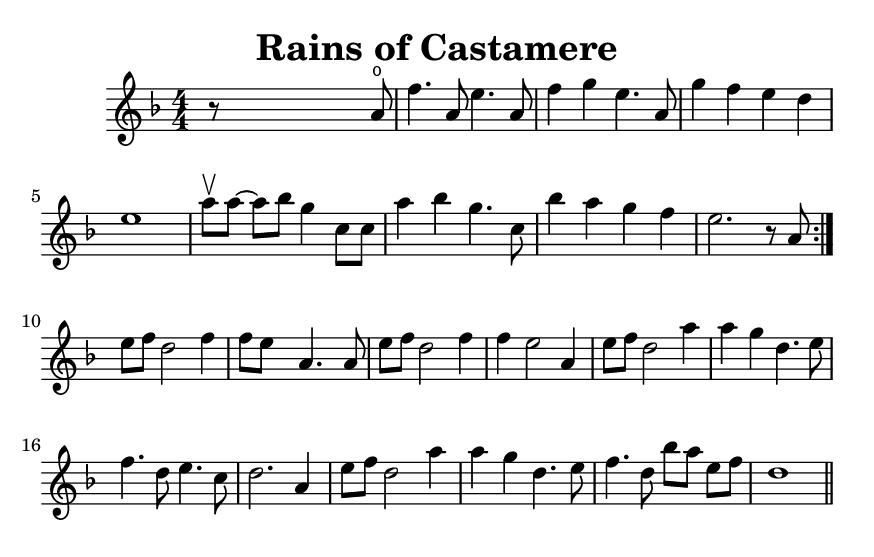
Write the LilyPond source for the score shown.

\version "2.18.2"


\header {
    title = "Rains of Castamere"
    subsubtitle = ""
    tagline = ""
    % tagline = \markup {
    %     Engraved at
    %     \simple #(strftime "%Y-%m-%d" (localtime (current-time)))
    %     with \with-url #"http://lilypond.org/"
    %     \line { LilyPond \simple #(lilypond-version) (http://lilypond.org/) }
    % }
}

\paper {
    fonts = #
    (make-pango-font-tree
     "Century Schoolbook L"
     "Century Schoolbook L"
     "Century Schoolbook L"
     (/ (* staff-height pt) 2.5))

    #(set-paper-size "a5")
}

global = {
    \time 4/4
}

\score {
    \new StaffGroup \relative a' \repeat volta 1 {
        \numericTimeSignature
        \key f \major

        r8 s4 s2 a8 \open |
        f'4. a,8 e'4. a,8 |
        f'4 g4 e4. a,8 |
        g'4 f4 e4 d4 |
        e1 |

        \omit Accidental % omit natural marks (Auflösungszeichen)
        % \downbow \upbow
        a8[\upbow a8] ~ a8[ b8] g4 c,8[ c8] |
        a'4 b4 g4. c,8 |
        b'4 a4 g4  f4 |
        e2. r8 a,8 |
        \set Score.repeatCommands = #'(end-repeat)
        \break

        e'[ f] d2 f4 |
        f8[e] s8  a,4. s8 a8 |

        e'[f] d2 f4 |
        f4 e2 a,4 |

        e'8[ f8] d2 a'4 |
        a g d4. e8 |
        f4. d8 e4. c8 |
        d2. a4 |

        e'8[ f8] d2 a'4 |
        a4 g d4. e8 |

        f4. d8 b'[ a] e[ f] |

        d1
        \bar "||"
    }
}

